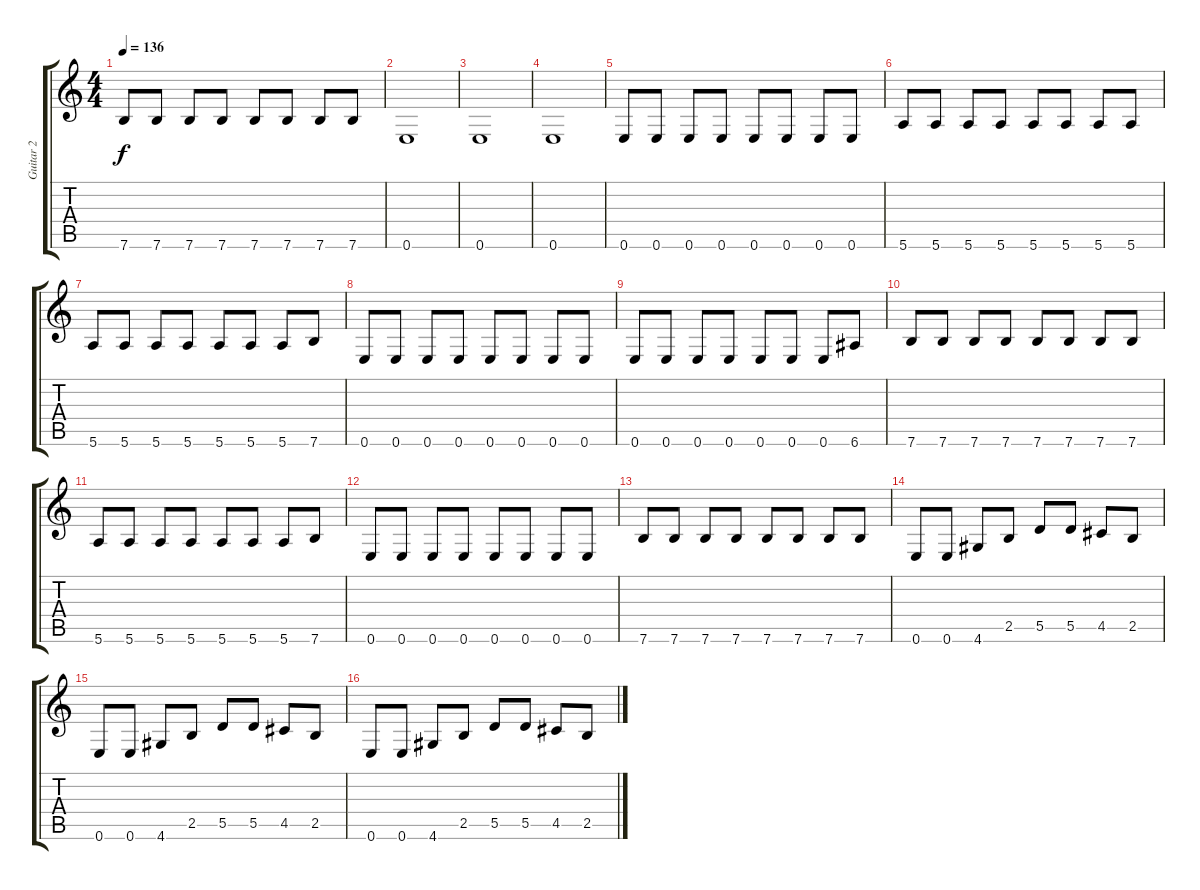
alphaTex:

\track ("Guitar 2" "Guitar 2") {instrument electricguitarmuted}
\staff {score tabs}
\tuning (E4 B3 G3 D3 A2 E2) {hide}
\ts (4 4)
\tempo 136
\clef g2
\ks c
7.6.8{dy f} 7.6.8 7.6.8 7.6.8 7.6.8 7.6.8 7.6.8 7.6.8 |
0.6.1 |
0.6.1 |
0.6.1 |
0.6.8 0.6.8 0.6.8 0.6.8 0.6.8 0.6.8 0.6.8 0.6.8 |
5.6.8 5.6.8 5.6.8 5.6.8 5.6.8 5.6.8 5.6.8 5.6.8 |
5.6.8 5.6.8 5.6.8 5.6.8 5.6.8 5.6.8 5.6.8 7.6.8 |
0.6.8 0.6.8 0.6.8 0.6.8 0.6.8 0.6.8 0.6.8 0.6.8 |
0.6.8 0.6.8 0.6.8 0.6.8 0.6.8 0.6.8 0.6.8 6.6.8 |
7.6.8 7.6.8 7.6.8 7.6.8 7.6.8 7.6.8 7.6.8 7.6.8 |
5.6.8 5.6.8 5.6.8 5.6.8 5.6.8 5.6.8 5.6.8 7.6.8 |
0.6.8 0.6.8 0.6.8 0.6.8 0.6.8 0.6.8 0.6.8 0.6.8 |
7.6.8 7.6.8 7.6.8 7.6.8 7.6.8 7.6.8 7.6.8 7.6.8 |
0.6.8 0.6.8 4.6.8 2.5.8 5.5.8 5.5.8 4.5.8 2.5.8 |
0.6.8 0.6.8 4.6.8 2.5.8 5.5.8 5.5.8 4.5.8 2.5.8 |
0.6.8 0.6.8 4.6.8 2.5.8 5.5.8 5.5.8 4.5.8 2.5.8
